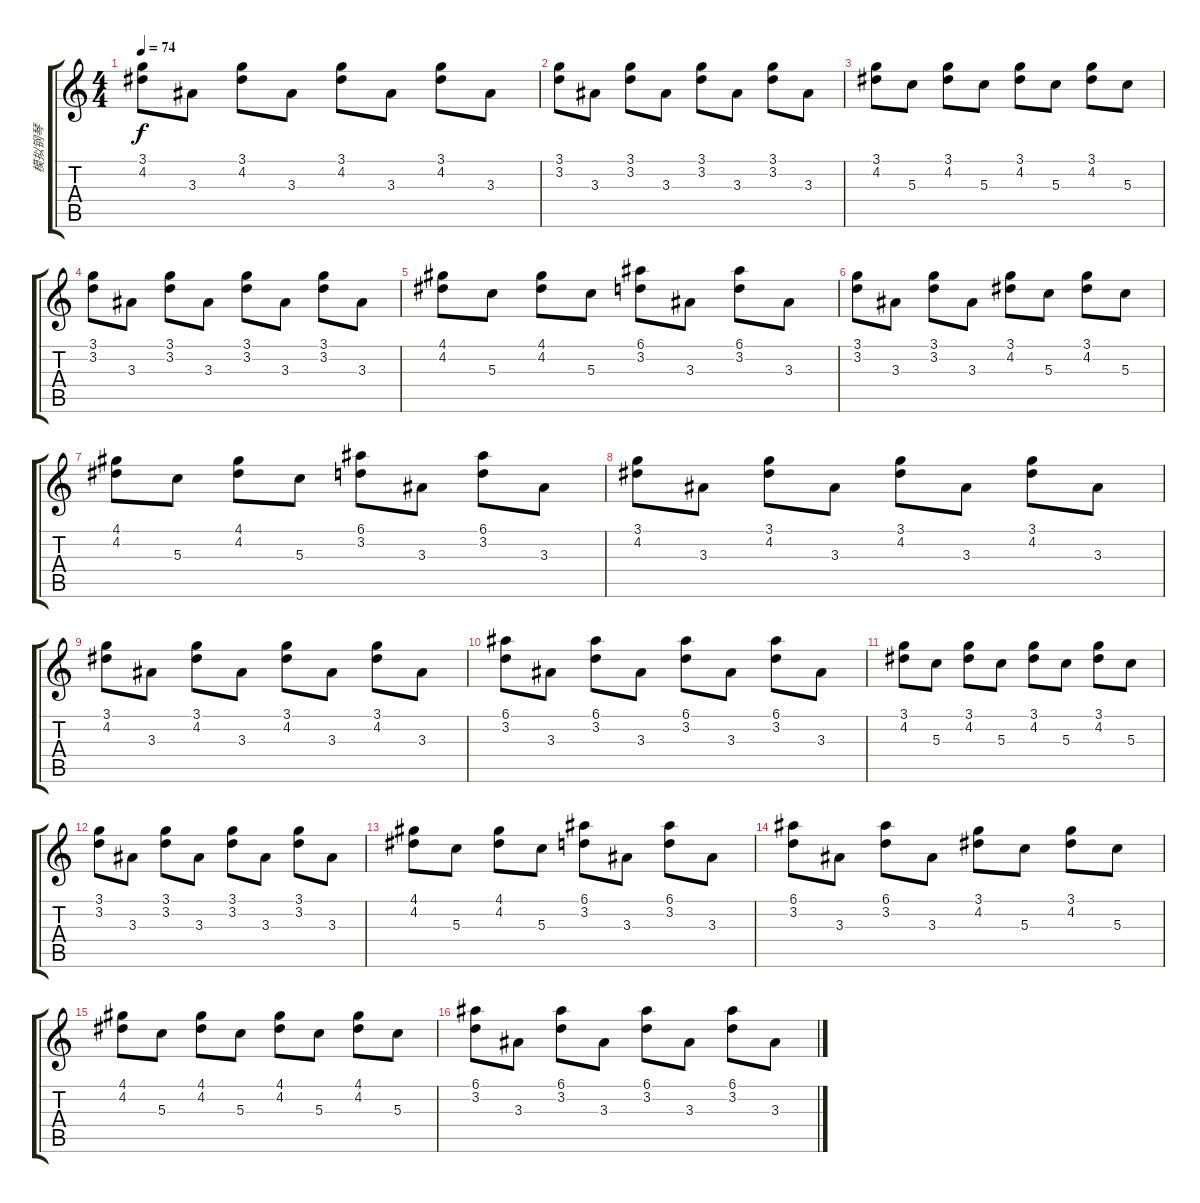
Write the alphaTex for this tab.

\track ("模拟钢琴" "模拟钢琴") {instrument acousticguitarsteel}
\staff {score tabs}
\tuning (E4 B3 G3 D3 A2 E2) {hide}
\ts (4 4)
\tempo 74
\clef g2
\ks c
(3.1 4.2).8{dy f} 3.3.8 (3.1 4.2).8 3.3.8 (3.1 4.2).8 3.3.8 (3.1 4.2).8 3.3.8 |
(3.1 3.2).8 3.3.8 (3.1 3.2).8 3.3.8 (3.1 3.2).8 3.3.8 (3.1 3.2).8 3.3.8 |
(3.1 4.2).8 5.3.8 (3.1 4.2).8 5.3.8 (3.1 4.2).8 5.3.8 (3.1 4.2).8 5.3.8 |
(3.1 3.2).8 3.3.8 (3.1 3.2).8 3.3.8 (3.1 3.2).8 3.3.8 (3.1 3.2).8 3.3.8 |
(4.1 4.2).8 5.3.8 (4.1 4.2).8 5.3.8 (6.1 3.2).8 3.3.8 (6.1 3.2).8 3.3.8 |
(3.1 3.2).8 3.3.8 (3.1 3.2).8 3.3.8 (3.1 4.2).8 5.3.8 (3.1 4.2).8 5.3.8 |
(4.1 4.2).8 5.3.8 (4.1 4.2).8 5.3.8 (6.1 3.2).8 3.3.8 (6.1 3.2).8 3.3.8 |
(3.1 4.2).8 3.3.8 (3.1 4.2).8 3.3.8 (3.1 4.2).8 3.3.8 (3.1 4.2).8 3.3.8 |
(3.1 4.2).8 3.3.8 (3.1 4.2).8 3.3.8 (3.1 4.2).8 3.3.8 (3.1 4.2).8 3.3.8 |
(6.1 3.2).8 3.3.8 (6.1 3.2).8 3.3.8 (6.1 3.2).8 3.3.8 (6.1 3.2).8 3.3.8 |
(3.1 4.2).8 5.3.8 (3.1 4.2).8 5.3.8 (3.1 4.2).8 5.3.8 (3.1 4.2).8 5.3.8 |
(3.1 3.2).8 3.3.8 (3.1 3.2).8 3.3.8 (3.1 3.2).8 3.3.8 (3.1 3.2).8 3.3.8 |
(4.1 4.2).8 5.3.8 (4.1 4.2).8 5.3.8 (6.1 3.2).8 3.3.8 (6.1 3.2).8 3.3.8 |
(6.1 3.2).8 3.3.8 (6.1 3.2).8 3.3.8 (3.1 4.2).8 5.3.8 (3.1 4.2).8 5.3.8 |
(4.1 4.2).8 5.3.8 (4.1 4.2).8 5.3.8 (4.1 4.2).8 5.3.8 (4.1 4.2).8 5.3.8 |
(6.1 3.2).8 3.3.8 (6.1 3.2).8 3.3.8 (6.1 3.2).8 3.3.8 (6.1 3.2).8 3.3.8
